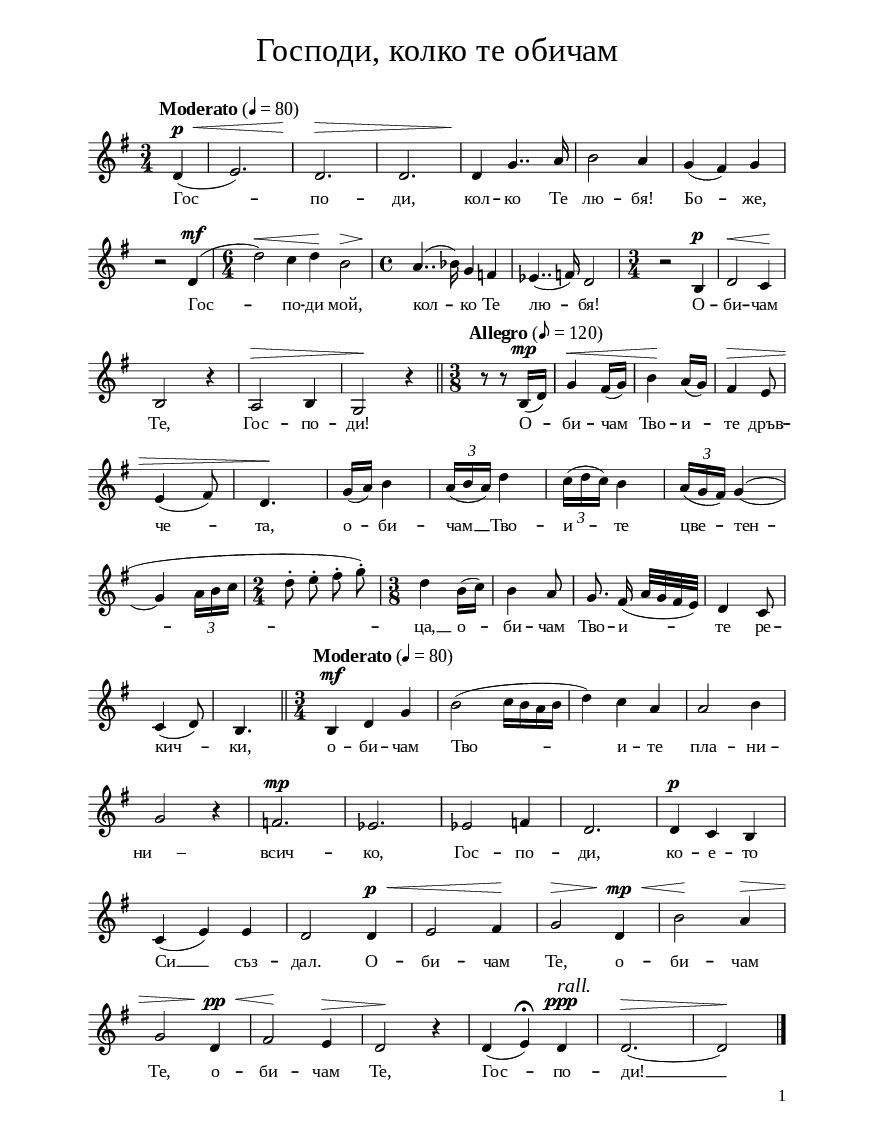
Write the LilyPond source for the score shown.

\version "2.24.2"

% include paper part and global functions
\include "include/globals.ily"

\bookpart {
  \label #'ref210
  \tocItem \markup "Господи, колко те обичам"
  \paper {
    print-all-headers = ##t
    print-page-number = ##t
    print-first-page-number = ##t

    % put page numbers on the bottom
    oddHeaderMarkup = \markup ""
    evenHeaderMarkup = \markup ""
    oddFooterMarkup = \markup
    \fill-line {
      ""
      \if \should-print-page-number \fromproperty #'page:page-number-string
    }
    evenFooterMarkup = \markup
    \fill-line {
      \if \should-print-page-number \fromproperty #'page:page-number-string
      ""
    }

    left-margin = 1.5\cm
    right-margin = 1.5\cm
    top-margin = 1.6\cm
    bottom-margin = 1.2\cm
    ragged-bottom = ##t % do not spread the staves to fill the whole vertical space

    % change distance between staves
    system-system-spacing =
    #'((basic-distance . 11)
       (minimum-distance . 6)
       (padding . 1)
       (stretchability . 12))
  }
  \score {
    \include "include/score-layout.ily"

    \new Voice \absolute {
      \clef treble
      \key g \major
      \time 3/4
      \tempoFunc "Moderato" 4 "80"
      \autoBeamOff
      \partial 4
      d'4^\p^\< ( | % 2
      e'2. ) | % 3
      d'2. ^\! ^\> | % 4
      d'2. | % 5
      d'4 ^\! g'4.. a'16 | % 6
      b'2 a'4 | % 7
      g'4 ( fis'4 ) g'4 | \break  % 8
      r2 d'4 ( ^\mf | % 9
      \time 6/4  | % 9
      d''2 ) ^\<  c''4  d''4 ^\!  b'2
      ^\> |
      \time 4/4  |
      a'4.. ( ^\!  bes'16 ) g'4 f'4 | % 11
      es'4.. ( f'16 ) d'2 | % 12
      \time 3/4  | % 12
      r2 b4 ^\p | % 13
      d'2 ^\< c'4 ^\! \break | % 14
      b2 r4 | % 15
      \once \override Hairpin.to-barline = ##f
      a2 ^\> b4 | % 16
      g2 ^\! r4 \bar "||"
      \time 3/8 \tempoFunc "Allegro" 8 "120" | % 17
      r8 r8 b16 ( [ ^\mp d'16 ) ] | % 18
      \once \override Hairpin.to-barline = ##f
      g'4 ^\< fis'16 ( [ g'16 ) ] | % 19
      b'4 ^\! a'16 ( [ g'16 ) ] |
      \once \override Hairpin.to-barline = ##f
      fis'4 ^\> e'8 \break | % 21
      e'4 ( fis'8 ) | % 22
      d'4. ^\! | % 23
      g'16 ( [ a'16 ) ]
      b'4 | % 24
      \once \omit TupletBracket
      \times 2/3  {
        a'16 ( [ b'16 a'16 ) ]
      }
      d''4 | \once \omit TupletBracket
      \times 2/3  {
        c''16 ( [  d''16  c''16 ) ]
      }
      b'4  | \once \omit TupletBracket
      \times 2/3  {
        a'16 ( [ g'16 fis'16 ) ]
      } g'4 ( ~
      | \break
      g'4 \times 2/3  { a'16 [b'16 c''16] }| % 28
      \time 2/4 d''8 -.   e''8 -.  fis''8 -.
      g''8 -.) | \time 3/8 d''4
      b'16 ( [  c''16 ) ] |
      b'4  a'8 | % 31
      g'8.  fis'16 ( a'32 [ g'32
      fis'32 e'32 ) ] | % 32
      d'4 c'8 \break | % 33
      c'4 ( d'8 ) | % 34
      b4. \bar "||"
      \time 3/4  | % 35
      \tempoFunc "Moderato" 4 "80"
      b4 ^\mf
      d'4 g'4 | % 36
      b'2 (  c''16 [  b'16  a'16
      b'16 ] | % 37
      d''4 )  c''4 a'4 | % 38
      a'2  b'4 \break | % 39

      g'2 r4 |
      f'2. ^\mp | % 41
      es'2. | % 42
      es'2 f'4 | % 43
      d'2. | % 44
      d'4 ^\p c'4 b4 \break | % 45
      c'4 ( e'4 ) e'4 | % 46
      d'2 d'4 ^\p ^\< | % 47
      e'2 fis'4 ^\! | % 48
      \override Hairpin.to-barline = ##f
      g'2 ^\> d'4 ^\mp ^\!

      ^\<  | % 49
      b'2 ^\! a'4 ^\> \break |
      g'2 d'4 ^\! ^\pp  ^\< | % 51
      fis'2  ^\! e'4 ^\> | % 52
      d'2 ^\! r4 | % 53
      d'4 ( e'4 ) ^\fermata d'4
      ^\markup{
        \huge \italic
        {rall.}
      }
      ^\ppp | % 54
      d'2. ~ ^\> | % 55
      d'2 ^\! \bar "|."
    }

    \addlyrics {
      Гос -- по --
      ди, кол -- ко Те лю -- бя! Бо -- же, Гос -- по
      -- ди мой, кол -- ко Те лю -- бя! О -- би -- чам
      Те, Гос -- по -- ди! О -- би -- чам Тво -- и --
      те дръв -- че -- та, о -- би -- чам __ Тво -- и --
      те цве -- тен -- ца, __ о -- би
      -- чам Тво -- и -- те ре -- кич -- ки, о -- би --
      чам Тво -- и -- те  пла -- ни -- "ни      –" всич -- ко,
      Гос -- по -- ди, ко -- е -- то Си __ съз -- дал. О
      -- би -- чам Те, о -- би -- чам Те, о -- би --
      чам Те, Гос -- по -- ди! __}

      \header {
        title = \titleFunc "Господи, колко те обичам" "Gospodi, kolko te običam"
      }

      \midi{}

    } % score

  } % bookpart

  % Più mosso
  %
